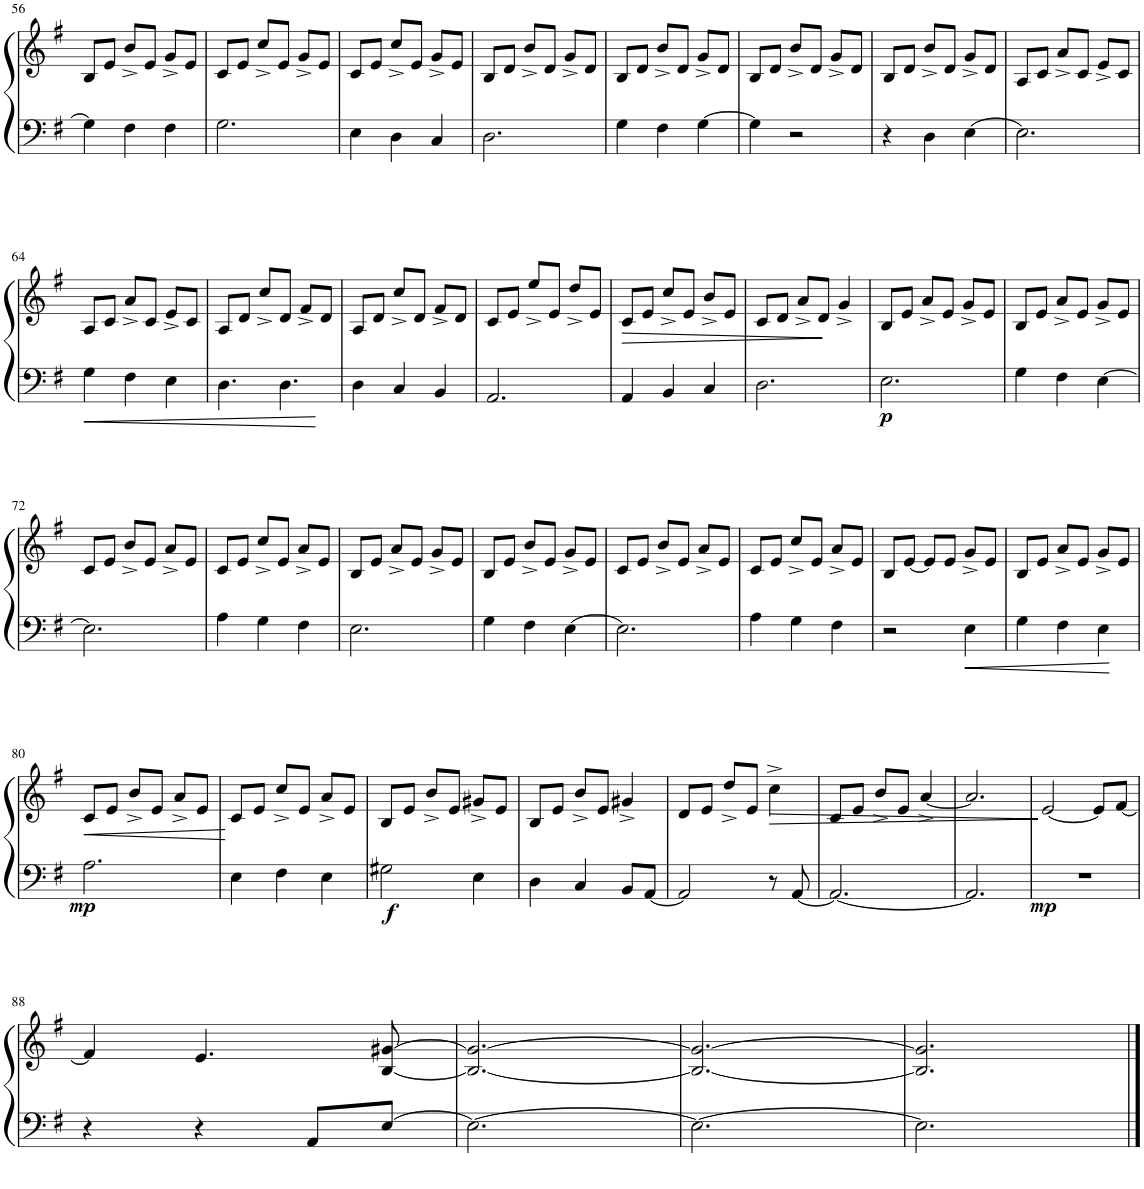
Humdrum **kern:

**kern	**kern	**dynam
*part1	*part1	*part1
*staff2	*staff1	*staff1/2
*I"Piano	*	*
!!LO:PB:g=z
*clefF4	*clefG2	*
*k[f#]	*k[f#]	*
*M3/4	*M3/4	*
=56	=56	=56
4G\]	8B/L	.
.	8e/J	.
4F#\	8b^/L	.
.	8e/J	.
4F#\	8g^/L	.
.	8e/J	.
=57	=57	=57
2.G\	8c/L	.
.	8e/J	.
.	8cc^/L	.
.	8e/J	.
.	8g^/L	.
.	8e/J	.
=58	=58	=58
4E\	8c/L	.
.	8e/J	.
4D\	8cc^/L	.
.	8e/J	.
4C/	8g^/L	.
.	8e/J	.
=59	=59	=59
2.D\	8B/L	.
.	8d/J	.
.	8b^/L	.
.	8d/J	.
.	8g^/L	.
.	8d/J	.
=60	=60	=60
4G\	8B/L	.
.	8d/J	.
4F#\	8b^/L	.
.	8d/J	.
[4G\	8g^/L	.
.	8d/J	.
=61	=61	=61
4G\]	8B/L	.
.	8d/J	.
2r	8b^/L	.
.	8d/J	.
.	8g^/L	.
.	8d/J	.
=62	=62	=62
4r	8B/L	.
.	8d/J	.
4D\	8b^/L	.
.	8d/J	.
[4E\	8g^/L	.
.	8d/J	.
=63	=63	=63
2.E\]	8A/L	.
.	8c/J	.
.	8a^/L	.
.	8c/J	.
.	8e^/L	.
.	8c/J	.
!!LO:LB:g=z
=64	=64	=64
4G\	8A/L	.
.	8c/J	.
4F#\	8a^/L	.
.	8c/J	.
4E\	8e^/L	.
.	8c/J	.
=65	=65	=65
4.D\	8A/L	.
.	8d/J	.
.	8cc^/L	.
4.D\	8d/J	.
.	8f#^/L	.
.	8d/J	.
=66	=66	=66
4D\	8A/L	.
.	8d/J	.
4C/	8cc^/L	.
.	8d/J	.
4BB/	8f#^/L	.
.	8d/J	.
=67	=67	=67
2.AA/	8c/L	.
.	8e/J	.
.	8ee^/L	.
.	8e/J	.
.	8dd^/L	.
.	8e/J	.
=68	=68	=68
!	!	!LO:HP:b
4AA/	8c/L	>
.	8e/J	.
4BB/	8cc^/L	.
.	8e/J	.
4C/	8b^/L	.
.	8e/J	.
.	.	]
=69	=69	=69
2.D\	8c/L	.
.	8d/J	.
.	8a^/L	.
.	8d/J	.
.	4g^/	.
=70	=70	=70
!	!	!LO:DY:b=2
2.E\	8B/L	p
.	8e/J	.
.	8a^/L	.
.	8e/J	.
.	8g^/L	.
.	8e/J	.
=71	=71	=71
4G\	8B/L	.
.	8e/J	.
4F#\	8a^/L	.
.	8e/J	.
[4E\	8g^/L	.
.	8e/J	.
!!LO:LB:g=z
=72	=72	=72
2.E\]	8c/L	.
.	8e/J	.
.	8b^/L	.
.	8e/J	.
.	8a^/L	.
.	8e/J	.
=73	=73	=73
4A\	8c/L	.
.	8e/J	.
4G\	8cc^/L	.
.	8e/J	.
4F#\	8a^/L	.
.	8e/J	.
=74	=74	=74
2.E\	8B/L	.
.	8e/J	.
.	8a^/L	.
.	8e/J	.
.	8g^/L	.
.	8e/J	.
=75	=75	=75
4G\	8B/L	.
.	8e/J	.
4F#\	8b^/L	.
.	8e/J	.
[4E\	8g^/L	.
.	8e/J	.
=76	=76	=76
2.E\]	8c/L	.
.	8e/J	.
.	8b^/L	.
.	8e/J	.
.	8a^/L	.
.	8e/J	.
=77	=77	=77
4A\	8c/L	.
.	8e/J	.
4G\	8cc^/L	.
.	8e/J	.
4F#\	8a^/L	.
.	8e/J	.
=78	=78	=78
2r	8B/L	.
.	[8e/J	.
.	8e/L]	.
.	8e/J	.
4E\	8g^/L	.
.	8e/J	.
=79	=79	=79
4G\	8B/L	.
.	8e/J	.
4F#\	8a^/L	.
.	8e/J	.
4E\	8g^/L	.
.	8e/J	.
!!LO:LB:g=z
=80	=80	=80
!	!	!LO:HP:b
!	!	!LO:DY:n=1:b=2
2.A\	8c/L	< mp
.	8e/J	.
.	8b^/L	.
.	8e/J	.
.	8a^/L	.
.	8e/J	.
.	.	[
=81	=81	=81
4E\	8c/L	.
.	8e/J	.
4F#\	8cc^/L	.
.	8e/J	.
4E\	8a^/L	.
.	8e/J	.
=82	=82	=82
!	!	!LO:DY:b=2
2G#X\	8B/L	f
.	8e/J	.
.	8b^/L	.
.	8e/J	.
4E\	8g#X^/L	.
.	8e/J	.
=83	=83	=83
4D\	8B/L	.
.	8e/J	.
4C/	8b^/L	.
.	8e/J	.
8BB/L	4g#X^/	.
[8AA/J	.	.
=84	=84	=84
2AA/]	8d/L	.
.	8e/J	.
.	8dd^/L	.
.	8e/J	.
!	!	!LO:HP:b
8r	4cc^\	>
[8AA/	.	.
.	.	]
=85	=85	=85
2.AA/_	8c/L	.
.	8e/J	.
.	8b^/L	.
.	8e/J	.
.	[4a^/	.
=86	=86	=86
2.AA/]	2.a/]	.
=87	=87	=87
!	!	!LO:DY:b=2
2.r	[2e/	mp
.	8e/L]	.
.	[8f#/J	.
!!LO:LB:g=z
=88	=88	=88
4r	4f#/]	.
4r	4.e/	.
8AA/L	.	.
[8E/J	[8B/ [8g#X/	.
=89	=89	=89
2.E\_	2.B/_ 2.g#/_	.
=90	=90	=90
2.E\_	2.B/_ 2.g#/_	.
=91	=91	=91
2.E\]	2.B/] 2.g#/]	.
==	==	==
*-	*-	*-
